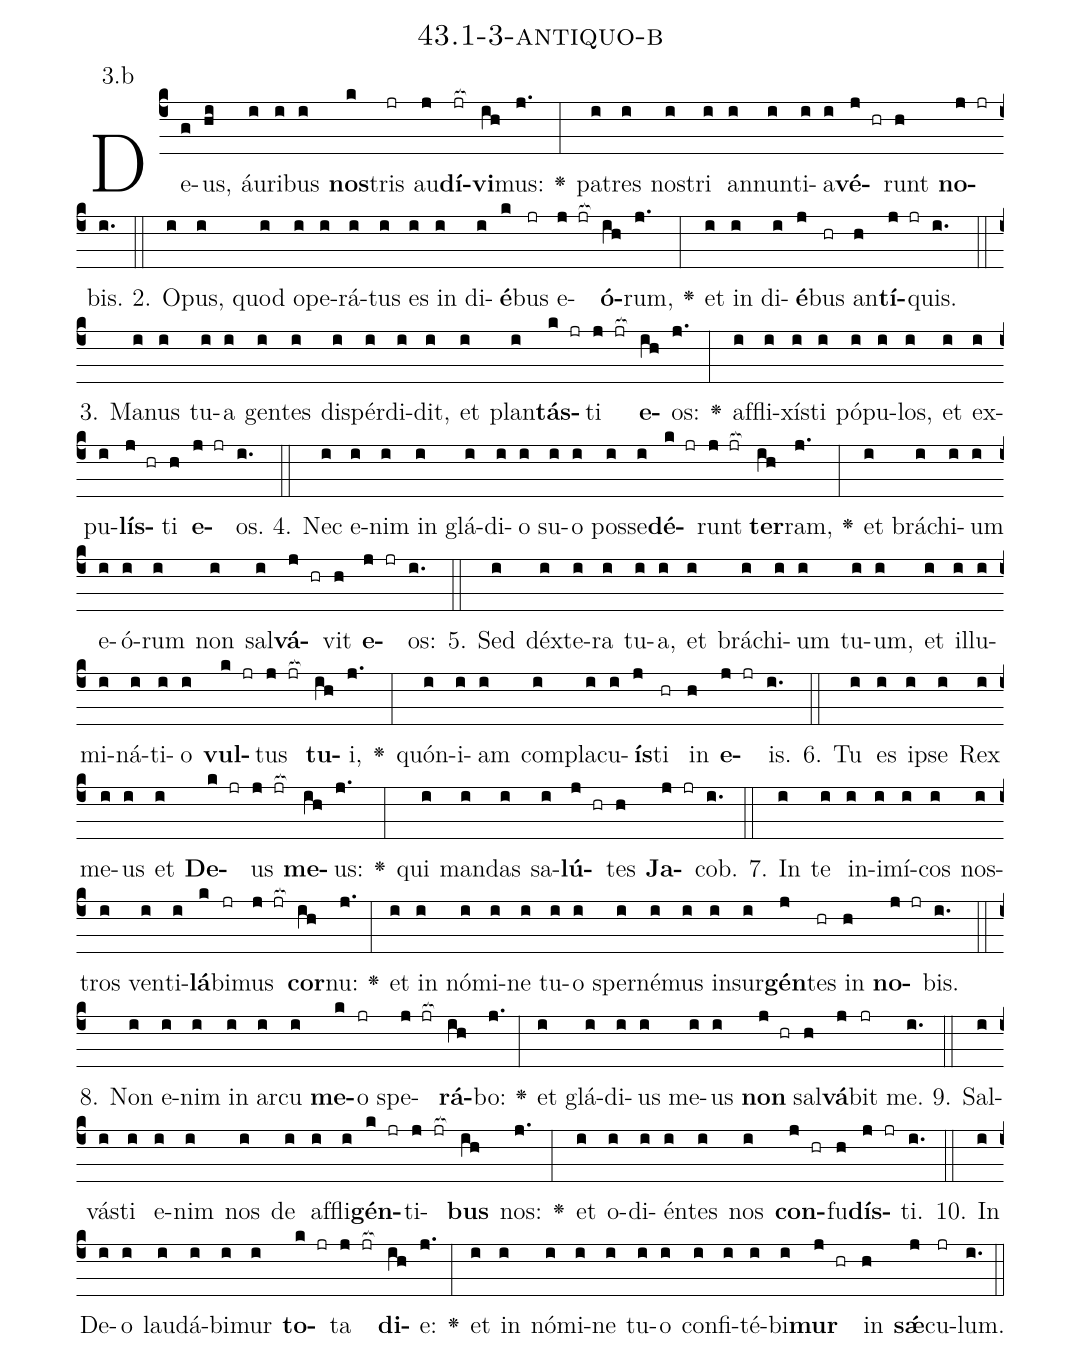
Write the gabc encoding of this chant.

name: 43.1-3-antiquo-b;
annotation: 3.b;
%%
(c4)De(g)us,(hi) áu(i)ri(i)bus(i) <b>nos</b>(k)tris(jr) au(j)<b>dí</b>(jr[ocb:1{])<b>vi</b>(ih[ocb:0}])mus:(j.) <v>\greheightstar</v>(:) pa(i)tres(i) nos(i)tri(i) an(i)nun(i)ti(i)a(i)<b>vé</b>(j hr)runt(h) <b>no</b>(j jr)bis.(i.) (::)
2. O(i)pus,(i) quod(i) o(i)pe(i)rá(i)tus(i) es(i) in(i) di(i)<b>é</b>(k)bus(jr) e(j jr[ocb:1{])<b>ó</b>(ih[ocb:0}])rum,(j.) <v>\greheightstar</v>(:) et(i) in(i) di(i)<b>é</b>(j)bus(hr) an(h)<b>tí</b>(j jr)quis.(i.) (::)
3. Ma(i)nus(i) tu(i)a(i) gen(i)tes(i) dis(i)pér(i)di(i)dit,(i) et(i) plan(i)<b>tás</b>(k jr)ti(j jr[ocb:1{]) <b>e</b>(ih[ocb:0}])os:(j.) <v>\greheightstar</v>(:) af(i)fli(i)xís(i)ti(i) pó(i)pu(i)los,(i) et(i) ex(i)pu(i)<b>lís</b>(j hr)ti(h) <b>e</b>(j jr)os.(i.) (::)
4. Nec(i) e(i)nim(i) in(i) glá(i)di(i)o(i) su(i)o(i) pos(i)se(i)<b>dé</b>(k jr)runt(j jr[ocb:1{]) <b>ter</b>(ih[ocb:0}])ram,(j.) <v>\greheightstar</v>(:) et(i) brá(i)chi(i)um(i) e(i)ó(i)rum(i) non(i) sal(i)<b>vá</b>(j hr)vit(h) <b>e</b>(j jr)os:(i.) (::)
5. Sed(i) déx(i)te(i)ra(i) tu(i)a,(i) et(i) brá(i)chi(i)um(i) tu(i)um,(i) et(i) il(i)lu(i)mi(i)ná(i)ti(i)o(i) <b>vul</b>(k jr)tus(j jr[ocb:1{]) <b>tu</b>(ih[ocb:0}])i,(j.) <v>\greheightstar</v>(:) quón(i)i(i)am(i) com(i)pla(i)cu(i)<b>ís</b>(j)ti(hr) in(h) <b>e</b>(j jr)is.(i.) (::)
6. Tu(i) es(i) ip(i)se(i) Rex(i) me(i)us(i) et(i) <b>De</b>(k jr)us(j jr[ocb:1{]) <b>me</b>(ih[ocb:0}])us:(j.) <v>\greheightstar</v>(:) qui(i) man(i)das(i) sa(i)<b>lú</b>(j hr)tes(h) <b>Ja</b>(j jr)cob.(i.) (::)
7. In(i) te(i) in(i)i(i)mí(i)cos(i) nos(i)tros(i) ven(i)ti(i)<b>lá</b>(k)bi(jr)mus(j jr[ocb:1{]) <b>cor</b>(ih[ocb:0}])nu:(j.) <v>\greheightstar</v>(:) et(i) in(i) nó(i)mi(i)ne(i) tu(i)o(i) sper(i)né(i)mus(i) in(i)sur(i)<b>gén</b>(j)tes(hr) in(h) <b>no</b>(j jr)bis.(i.) (::)
8. Non(i) e(i)nim(i) in(i) ar(i)cu(i) <b>me</b>(k)o(jr) spe(j jr[ocb:1{])<b>rá</b>(ih[ocb:0}])bo:(j.) <v>\greheightstar</v>(:) et(i) glá(i)di(i)us(i) me(i)us(i) <b>non</b>(j hr) sal(h)<b>vá</b>(j)bit(jr) me.(i.) (::)
9. Sal(i)vás(i)ti(i) e(i)nim(i) nos(i) de(i) af(i)fli(i)<b>gén</b>(k jr)ti(j jr[ocb:1{])<b>bus</b>(ih[ocb:0}]) nos:(j.) <v>\greheightstar</v>(:) et(i) o(i)di(i)én(i)tes(i) nos(i) <b>con</b>(j hr)fu(h)<b>dís</b>(j jr)ti.(i.) (::)
10. In(i) De(i)o(i) lau(i)dá(i)bi(i)mur(i) <b>to</b>(k jr)ta(j jr[ocb:1{]) <b>di</b>(ih[ocb:0}])e:(j.) <v>\greheightstar</v>(:) et(i) in(i) nó(i)mi(i)ne(i) tu(i)o(i) con(i)fi(i)té(i)bi(i)<b>mur</b>(j hr) in(h) <b>sǽ</b>(j)cu(jr)lum.(i.) (::)
